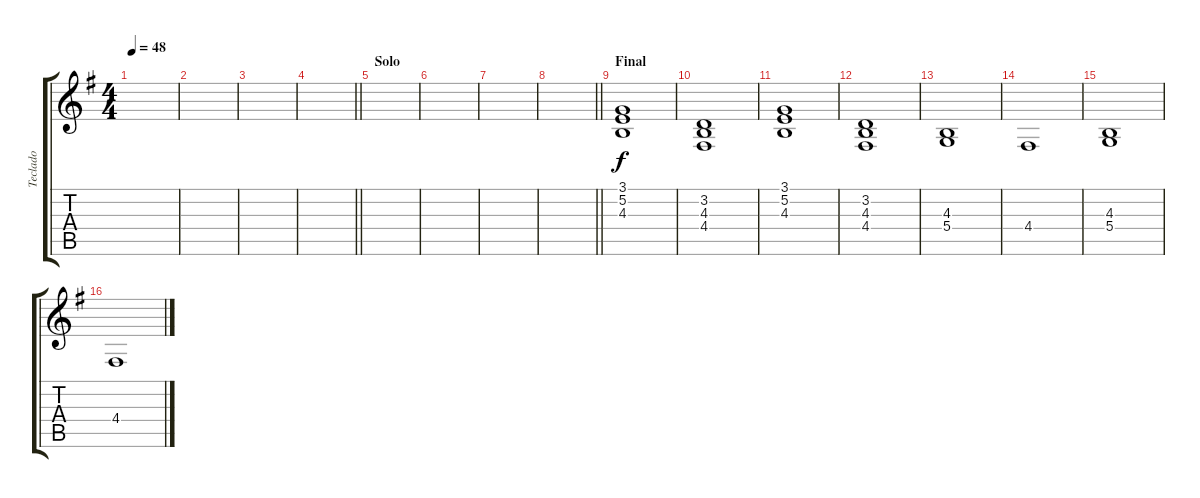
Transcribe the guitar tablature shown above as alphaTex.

\track ("Teclado" "Teclado") {instrument stringensemble1}
\staff {score tabs}
\tuning (E4 B3 G3 D3 A2 D2) {hide}
\ts (4 4)
\tempo 48
\clef g2
\ks g
|
|
|
\barLineRight lightlight
|
\section ("" "Solo")
|
|
|
\barLineRight lightlight
|
\section ("" "Final")
(3.1 5.2 4.3).1 |
(3.2 4.3 4.4).1 |
(3.1 5.2 4.3).1 |
(3.2 4.3 4.4).1 |
(4.3 5.4).1 |
4.4.1 |
(4.3 5.4).1 |
4.4.1
